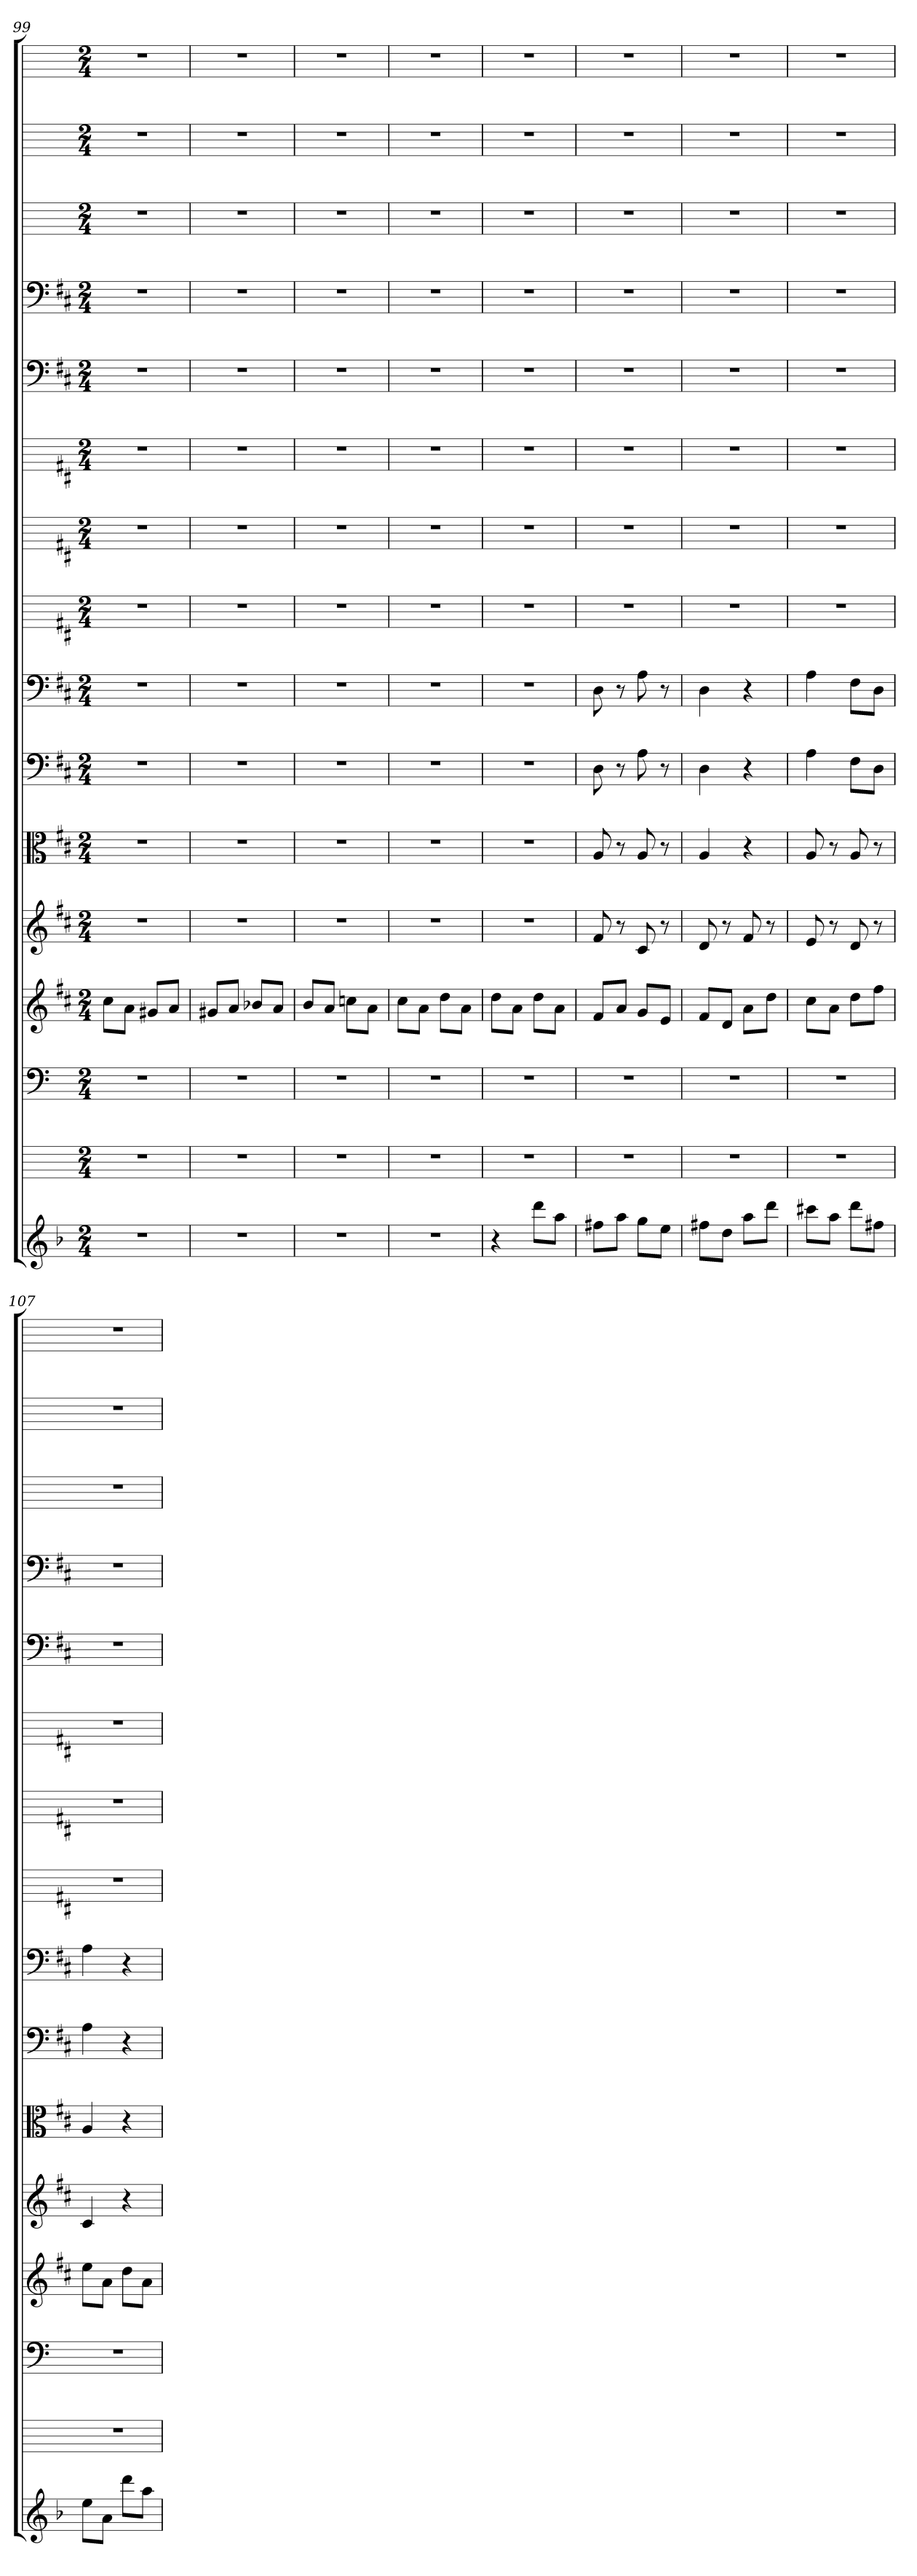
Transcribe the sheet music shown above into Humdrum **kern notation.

**kern	**kern	**kern	**kern	**kern	**kern	**kern	**kern	**kern	**kern	**kern	**kern	**kern	**kern	**kern	**kern
*part16	*part15	*part14	*part13	*part12	*part11	*part10	*part9	*part8	*part7	*part6	*part5	*part4	*part3	*part2	*part1
*staff16	*staff15	*staff14	*staff13	*staff12	*staff11	*staff10	*staff9	*staff8	*staff7	*staff6	*staff5	*staff4	*staff3	*staff2	*staff1
*	*	*clefF4	*	*	*clefC3	*clefF4	*clefF4	*	*	*	*clefF4	*clefF4	*	*	*
*k[b-]	*k[]	*k[]	*k[f#c#]	*k[f#c#]	*k[f#c#]	*k[f#c#]	*k[f#c#]	*k[f#c#]	*k[f#c#]	*k[f#c#]	*k[f#c#]	*k[f#c#]	*k[]	*k[]	*k[]
*M2/4	*M2/4	*M2/4	*M2/4	*M2/4	*M2/4	*M2/4	*M2/4	*M2/4	*M2/4	*M2/4	*M2/4	*M2/4	*M2/4	*M2/4	*M2/4
=99	=99	=99	=99	=99	=99	=99	=99	=99	=99	=99	=99	=99	=99	=99	=99
2r	2r	2r	8cc#L	2r	2r	2r	2r	2r	2r	2r	2r	2r	2r	2r	2r
.	.	.	8aJ	.	.	.	.	.	.	.	.	.	.	.	.
.	.	.	8g#XL	.	.	.	.	.	.	.	.	.	.	.	.
.	.	.	8aJ	.	.	.	.	.	.	.	.	.	.	.	.
=100	=100	=100	=100	=100	=100	=100	=100	=100	=100	=100	=100	=100	=100	=100	=100
2r	2r	2r	8g#XL	2r	2r	2r	2r	2r	2r	2r	2r	2r	2r	2r	2r
.	.	.	8aJ	.	.	.	.	.	.	.	.	.	.	.	.
.	.	.	8b-XL	.	.	.	.	.	.	.	.	.	.	.	.
.	.	.	8aJ	.	.	.	.	.	.	.	.	.	.	.	.
=101	=101	=101	=101	=101	=101	=101	=101	=101	=101	=101	=101	=101	=101	=101	=101
2r	2r	2r	8bL	2r	2r	2r	2r	2r	2r	2r	2r	2r	2r	2r	2r
.	.	.	8aJ	.	.	.	.	.	.	.	.	.	.	.	.
.	.	.	8ccnL	.	.	.	.	.	.	.	.	.	.	.	.
.	.	.	8aJ	.	.	.	.	.	.	.	.	.	.	.	.
=102	=102	=102	=102	=102	=102	=102	=102	=102	=102	=102	=102	=102	=102	=102	=102
2r	2r	2r	8cc#L	2r	2r	2r	2r	2r	2r	2r	2r	2r	2r	2r	2r
.	.	.	8aJ	.	.	.	.	.	.	.	.	.	.	.	.
.	.	.	8ddL	.	.	.	.	.	.	.	.	.	.	.	.
.	.	.	8aJ	.	.	.	.	.	.	.	.	.	.	.	.
=103	=103	=103	=103	=103	=103	=103	=103	=103	=103	=103	=103	=103	=103	=103	=103
4r	2r	2r	8ddL	2r	2r	2r	2r	2r	2r	2r	2r	2r	2r	2r	2r
.	.	.	8aJ	.	.	.	.	.	.	.	.	.	.	.	.
8dddL	.	.	8ddL	.	.	.	.	.	.	.	.	.	.	.	.
8aaJ	.	.	8aJ	.	.	.	.	.	.	.	.	.	.	.	.
=104	=104	=104	=104	=104	=104	=104	=104	=104	=104	=104	=104	=104	=104	=104	=104
8ff#XL	2r	2r	8f#L	8f#	8A	8D	8D	2r	2r	2r	2r	2r	2r	2r	2r
8aaJ	.	.	8aJ	8r	8r	8r	8r	.	.	.	.	.	.	.	.
8ggL	.	.	8gL	8c#	8A	8A	8A	.	.	.	.	.	.	.	.
8eeJ	.	.	8eJ	8r	8r	8r	8r	.	.	.	.	.	.	.	.
=105	=105	=105	=105	=105	=105	=105	=105	=105	=105	=105	=105	=105	=105	=105	=105
8ff#XL	2r	2r	8f#L	8d	4A	4D	4D	2r	2r	2r	2r	2r	2r	2r	2r
8ddJ	.	.	8dJ	8r	.	.	.	.	.	.	.	.	.	.	.
8aaL	.	.	8aL	8f#	4r	4r	4r	.	.	.	.	.	.	.	.
8dddJ	.	.	8ddJ	8r	.	.	.	.	.	.	.	.	.	.	.
=106	=106	=106	=106	=106	=106	=106	=106	=106	=106	=106	=106	=106	=106	=106	=106
8ccc#XL	2r	2r	8cc#L	8e	8A	4A	4A	2r	2r	2r	2r	2r	2r	2r	2r
8aaJ	.	.	8aJ	8r	8r	.	.	.	.	.	.	.	.	.	.
8dddL	.	.	8ddL	8d	8A	8F#\L	8F#\L	.	.	.	.	.	.	.	.
8ff#XJ	.	.	8ff#J	8r	8r	8D\J	8D\J	.	.	.	.	.	.	.	.
=107	=107	=107	=107	=107	=107	=107	=107	=107	=107	=107	=107	=107	=107	=107	=107
8eeL	2r	2r	8eeL	4c#	4A	4A	4A	2r	2r	2r	2r	2r	2r	2r	2r
8aJ	.	.	8aJ	.	.	.	.	.	.	.	.	.	.	.	.
8dddL	.	.	8ddL	4r	4r	4r	4r	.	.	.	.	.	.	.	.
8aaJ	.	.	8aJ	.	.	.	.	.	.	.	.	.	.	.	.
=	=	=	=	=	=	=	=	=	=	=	=	=	=	=	=
*-	*-	*-	*-	*-	*-	*-	*-	*-	*-	*-	*-	*-	*-	*-	*-
